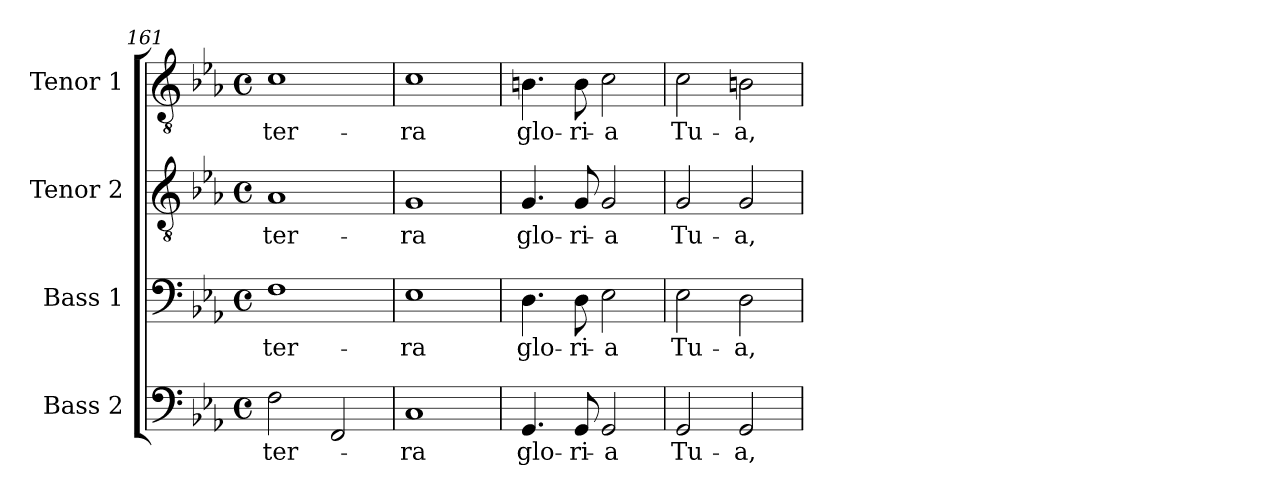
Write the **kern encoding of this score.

**kern	**text	**kern	**text	**kern	**text	**kern	**text
*part4	*part4	*part3	*part3	*part2	*part2	*part1	*part1
*staff4	*staff4	*staff3	*staff3	*staff2	*staff2	*staff1	*staff1
*I"Bass 2	*	*I"Bass 1	*	*I"Tenor 2	*	*I"Tenor 1	*
*I'B. 2	*	*I'B. 1	*	*I'T. 2	*	*I'T. 1	*
*clefF4	*	*clefF4	*	*clefGv2	*	*clefGv2	*
*k[b-e-a-]	*	*k[b-e-a-]	*	*k[b-e-a-]	*	*k[b-e-a-]	*
*E-:	*	*E-:	*	*E-:	*	*E-:	*
*M4/4	*	*M4/4	*	*M4/4	*	*M4/4	*
*met(c)	*	*met(c)	*	*met(c)	*	*met(c)	*
=161	=161	=161	=161	=161	=161	=161	=161
!	!LO:LY:b	!	!LO:LY:b	!	!LO:LY:b	!	!LO:LY:b
2F\	ter-	1F	ter-	1A-	ter-	1c	ter-
2FF/	.	.	.	.	.	.	.
=162	=162	=162	=162	=162	=162	=162	=162
!	!LO:LY:b	!	!LO:LY:b	!	!LO:LY:b	!	!LO:LY:b
1C	-ra	1E-	-ra	1G	-ra	1c	-ra
=163	=163	=163	=163	=163	=163	=163	=163
!	!LO:LY:b	!	!LO:LY:b	!	!LO:LY:b	!	!LO:LY:b
4.GG/	glo-	4.D\	glo-	4.G/	glo-	4.Bn\	glo-
!	!LO:LY:b	!	!LO:LY:b	!	!LO:LY:b	!	!LO:LY:b
8GG/	-ri-	8D\	-ri-	8G/	-ri-	8B\	-ri-
!	!LO:LY:b	!	!LO:LY:b	!	!LO:LY:b	!	!LO:LY:b
2GG/	-a	2E-\	-a	2G/	-a	2c\	-a
=164	=164	=164	=164	=164	=164	=164	=164
!	!LO:LY:b	!	!LO:LY:b	!	!LO:LY:b	!	!LO:LY:b
2GG/	Tu-	2E-\	Tu-	2G/	Tu-	2c\	Tu-
!	!LO:LY:b	!	!LO:LY:b	!	!LO:LY:b	!	!LO:LY:b
2GG/	-a,	2D\	-a,	2G/	-a,	2Bn\	-a,
=	=	=	=	=	=	=	=
*-	*-	*-	*-	*-	*-	*-	*-
